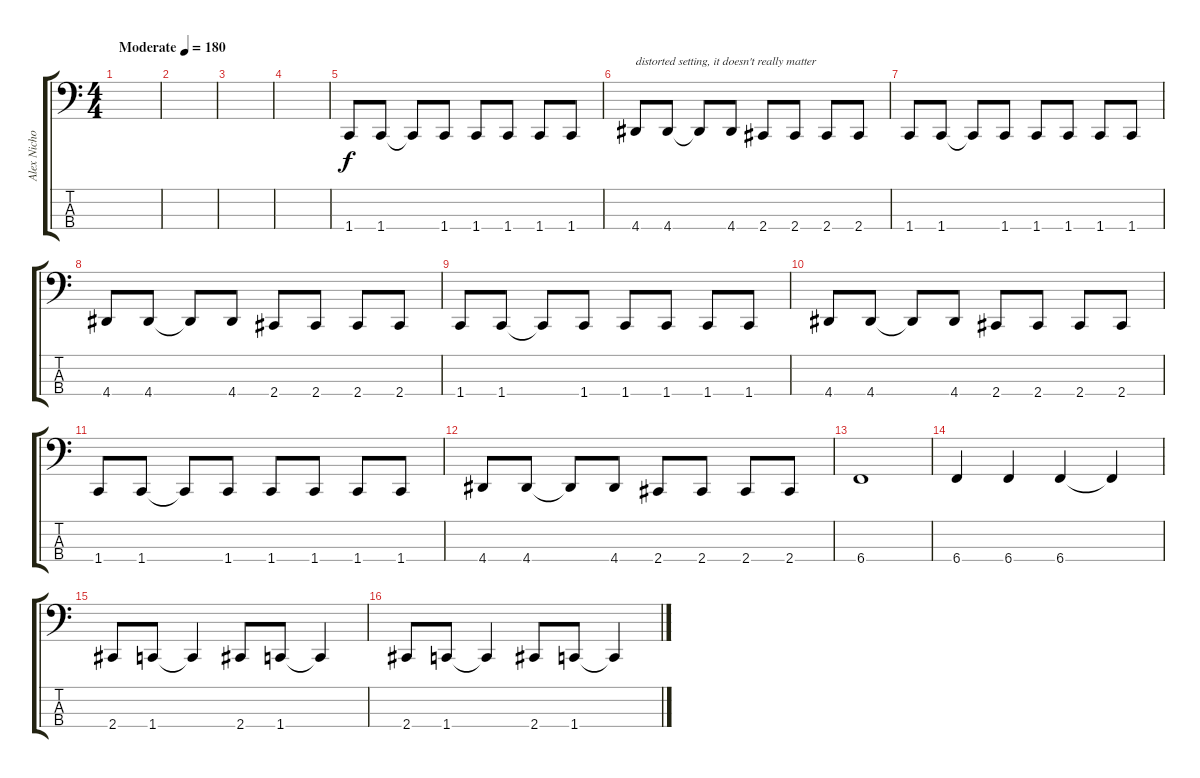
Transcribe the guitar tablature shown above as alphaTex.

\track ("Alex Nicholson" "Alex Nicho") {instrument electricbassfinger}
\staff {score tabs}
\tuning (D2 A1 E1 B0) {hide}
\ts (4 4)
\tempo (180 "Moderate")
\clef f4
\ks c
|
|
|
|
1.4.8 1.4.8 1.4{t}.8 1.4.8 1.4.8 1.4.8 1.4.8 1.4.8 |
4.4.8{txt "distorted setting, it doesn't really matter"} 4.4.8 4.4{t}.8 4.4.8 2.4.8 2.4.8 2.4.8 2.4.8 |
1.4.8 1.4.8 1.4{t}.8 1.4.8 1.4.8 1.4.8 1.4.8 1.4.8 |
4.4.8 4.4.8 4.4{t}.8 4.4.8 2.4.8 2.4.8 2.4.8 2.4.8 |
1.4.8 1.4.8 1.4{t}.8 1.4.8 1.4.8 1.4.8 1.4.8 1.4.8 |
4.4.8 4.4.8 4.4{t}.8 4.4.8 2.4.8 2.4.8 2.4.8 2.4.8 |
1.4.8 1.4.8 1.4{t}.8 1.4.8 1.4.8 1.4.8 1.4.8 1.4.8 |
4.4.8 4.4.8 4.4{t}.8 4.4.8 2.4.8 2.4.8 2.4.8 2.4.8 |
6.4.1 |
6.4.4 6.4.4 6.4.4 6.4{t}.4 |
2.4.8 1.4.8 1.4{t}.4 2.4.8 1.4.8 1.4{t}.4 |
2.4.8 1.4.8 1.4{t}.4 2.4.8 1.4.8 1.4{t}.4
